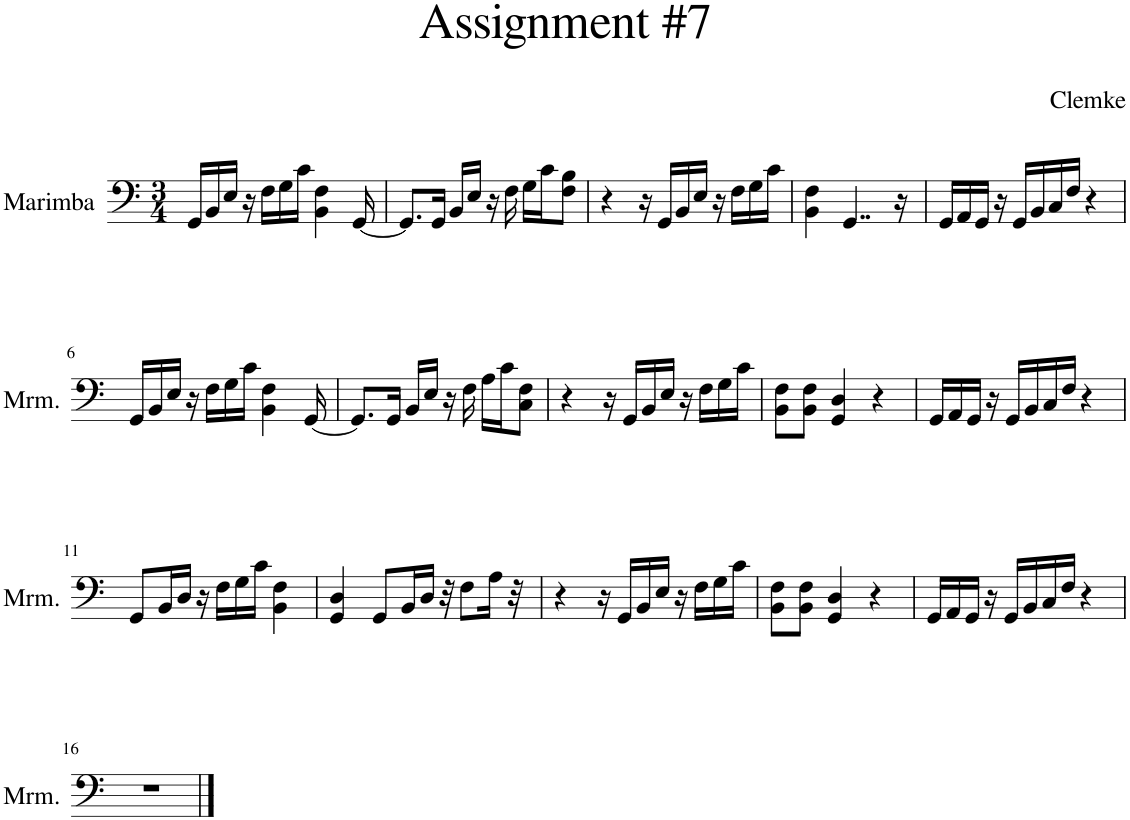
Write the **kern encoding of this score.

**kern
*part1
*staff1
*I"Marimba
*I'Mrm.
*clefF4
*k[]
*M3/4
=1
16GG/LL
16BB/
16E/JJ
16r
16F\LL
16G\
16c\JJ
4BB\ 4F\
[16GG/
=2
8.GG/L]
16GG/Jk
16BB/LL
16E/JJ
16r
16F\
16G\LL
16c\J
8F\ 8B\J
=3
4r
16r
16GG/LL
16BB/
16E/JJ
16r
16F\LL
16G\
16c\JJ
=4
4BB\ 4F\
4..GG/
16r
=5
16GG/LL
16AA/
16GG/JJ
16r
16GG/LL
16BB/
16C/
16F/JJ
4r
!!LO:LB:g=z
=6
16GG/LL
16BB/
16E/JJ
16r
16F\LL
16G\
16c\JJ
4BB\ 4F\
[16GG/
=7
8.GG/L]
16GG/Jk
16BB/LL
16E/JJ
16r
16F\
16A\LL
16c\J
8C\ 8F\J
=8
4r
16r
16GG/LL
16BB/
16E/JJ
16r
16F\LL
16G\
16c\JJ
=9
8BB\ 8F\L
8BB\ 8F\J
4GG/ 4D/
4r
=10
16GG/LL
16AA/
16GG/JJ
16r
16GG/LL
16BB/
16C/
16F/JJ
4r
!!LO:LB:g=z
=11
8GG/L
16BB/L
16D/JJ
16r
16F\LL
16G\
16c\JJ
4BB\ 4F\
=12
4GG/ 4D/
8GG/L
16BB/L
16D/JJ
32r
8F\L
16A\Jk
32r
=13
4r
16r
16GG/LL
16BB/
16E/JJ
16r
16F\LL
16G\
16c\JJ
=14
8BB\ 8F\L
8BB\ 8F\J
4GG/ 4D/
4r
=15
16GG/LL
16AA/
16GG/JJ
16r
16GG/LL
16BB/
16C/
16F/JJ
4r
!!LO:LB:g=z
=16
2.r
==
*-
